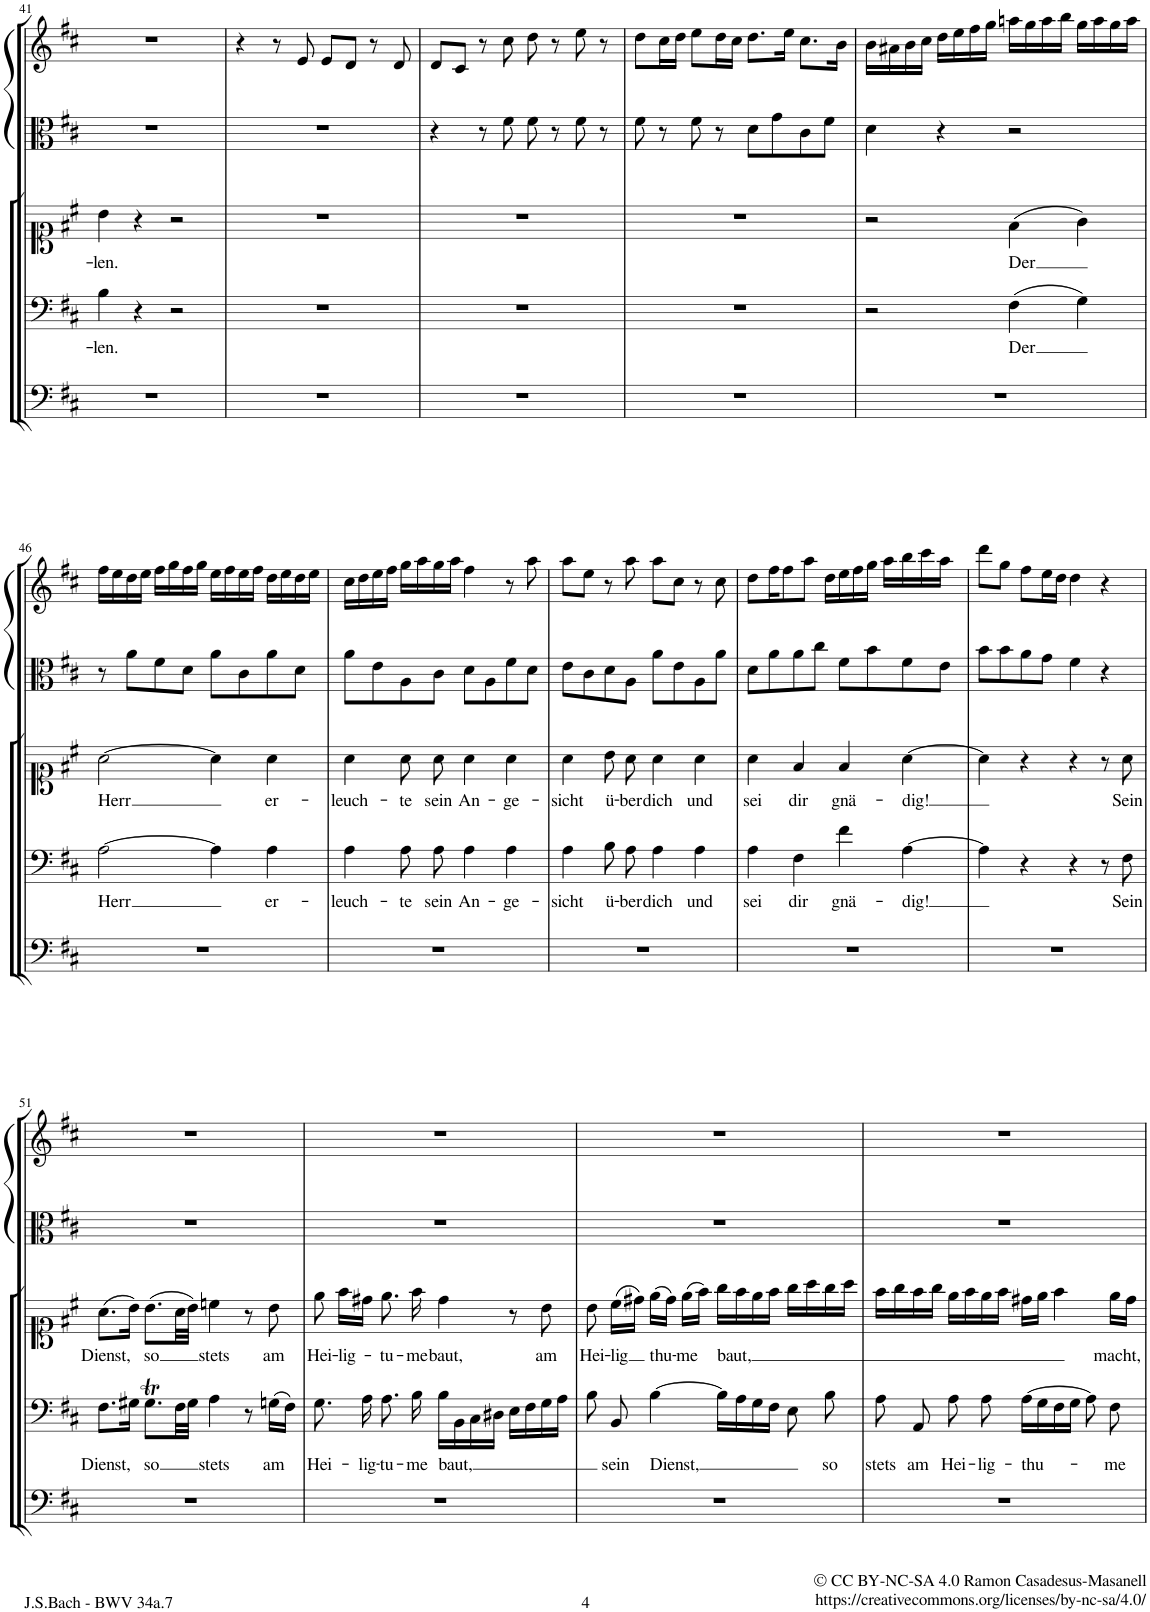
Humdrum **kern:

**kern	**kern	**text	**kern	**text	**kern	**kern
*part5	*part4	*part4	*part3	*part3	*part2	*part1
*staff5	*staff4	*staff4	*staff3	*staff3	*staff2	*staff1
*I"Continuo	*I"Basso	*	*I"Soprano	*	*I"Viola	*I"Violino I
*	*	*	*	*	*I'Vla	*I'Vln
!!LO:PB:g=z
*clefF4	*clefF4	*	*clefC1	*	*clefC3	*clefG2
*k[f#c#]	*k[f#c#]	*	*k[f#c#]	*	*k[f#c#]	*k[f#c#]
*M4/4	*M4/4	*	*M4/4	*	*M4/4	*M4/4
*met(c)	*met(c)	*	*met(c)	*	*met(c)	*met(c)
=41	=41	=41	=41	=41	=41	=41
!	!	!LO:LY:b	!	!LO:LY:b	!	!
1r	4B\	-len.	4b\	-len.	1r	1r
.	4r	.	4r	.	.	.
.	2r	.	2r	.	.	.
=42	=42	=42	=42	=42	=42	=42
1r	1r	.	1r	.	1r	4r
.	.	.	.	.	.	8r
.	.	.	.	.	.	8e/
.	.	.	.	.	.	8e/L
.	.	.	.	.	.	8d/J
.	.	.	.	.	.	8r
.	.	.	.	.	.	8d/
=43	=43	=43	=43	=43	=43	=43
1r	1r	.	1r	.	4r	8d/L
.	.	.	.	.	.	8c#/J
.	.	.	.	.	8r	8r
.	.	.	.	.	8f#\	8cc#\
.	.	.	.	.	8f#\	8dd\
.	.	.	.	.	8r	8r
.	.	.	.	.	8f#\	8ee\
.	.	.	.	.	8r	8r
=44	=44	=44	=44	=44	=44	=44
1r	1r	.	1r	.	8f#\	8dd\L
.	.	.	.	.	8r	16cc#\L
.	.	.	.	.	.	16dd\JJ
.	.	.	.	.	8f#\	8ee\L
.	.	.	.	.	8r	16dd\L
.	.	.	.	.	.	16cc#\JJ
.	.	.	.	.	8d\L	8.dd\L
.	.	.	.	.	8g\	.
.	.	.	.	.	.	16ee\Jk
.	.	.	.	.	8c#\	8.cc#\L
.	.	.	.	.	8f#\J	.
.	.	.	.	.	.	16b\Jk
=45	=45	=45	=45	=45	=45	=45
1r	2r	.	2r	.	4d\	16b\LL
.	.	.	.	.	.	16a#X\
.	.	.	.	.	.	16b\
.	.	.	.	.	.	16cc#\JJ
.	.	.	.	.	4r	16dd\LL
.	.	.	.	.	.	16ee\
.	.	.	.	.	.	16ff#\
.	.	.	.	.	.	16gg\JJ
!	!	!LO:LY:b	!	!LO:LY:b	!	!
.	(4F#\	Der	(4f#\	Der	2r	16aan\LL
.	.	.	.	.	.	16gg\
.	.	.	.	.	.	16aa\
.	.	.	.	.	.	16bb\JJ
.	4G\)	.	4g\)	.	.	16gg\LL
.	.	.	.	.	.	16aa\
.	.	.	.	.	.	16gg\
.	.	.	.	.	.	16aa\JJ
!!LO:LB:g=z
=46	=46	=46	=46	=46	=46	=46
!	!	!LO:LY:b	!	!LO:LY:b	!	!
1r	[>2A\	Herr	[>2a\	-Herr	8r	16ff#\LL
.	.	.	.	.	.	16ee\
.	.	.	.	.	8a\L	16dd\
.	.	.	.	.	.	16ee\JJ
.	.	.	.	.	8f#\	16ff#\LL
.	.	.	.	.	.	16gg\
.	.	.	.	.	8d\J	16ff#\
.	.	.	.	.	.	16gg\JJ
.	4A\]	.	4a\]	.	8a\L	16ee\LL
.	.	.	.	.	.	16ff#\
.	.	.	.	.	8c#\	16ee\
.	.	.	.	.	.	16ff#\JJ
!	!	!LO:LY:b	!	!LO:LY:b	!	!
.	4A\	er-	4a\	er-	8a\	16dd\LL
.	.	.	.	.	.	16ee\
.	.	.	.	.	8d\J	16dd\
.	.	.	.	.	.	16ee\JJ
=47	=47	=47	=47	=47	=47	=47
!	!	!LO:LY:b	!	!LO:LY:b	!	!
1r	4A\	-leuch-	4a\	-leuch-	8a\L	16cc#\LL
.	.	.	.	.	.	16dd\
.	.	.	.	.	8e\	16ee\
.	.	.	.	.	.	16ff#\JJ
!	!	!LO:LY:b	!	!LO:LY:b	!	!
.	8A\	-te	8a\	-te	8A\	16gg\LL
.	.	.	.	.	.	16aa\
!	!	!LO:LY:b	!	!LO:LY:b	!	!
.	8A\	sein	8a\	sein	8c#\J	16gg\
.	.	.	.	.	.	16aa\JJ
!	!	!LO:LY:b	!	!LO:LY:b	!	!
.	4A\	An-	4a\	An-	8d\L	4ff#\
.	.	.	.	.	8A\	.
!	!	!LO:LY:b	!	!LO:LY:b	!	!
.	4A\	-ge-	4a\	-ge-	8f#\	8r
.	.	.	.	.	8d\J	8aa\
=48	=48	=48	=48	=48	=48	=48
!	!	!LO:LY:b	!	!LO:LY:b	!	!
1r	4A\	-sicht	4a\	-sicht	8e\L	8aa\L
.	.	.	.	.	8c#\	8ee\J
!	!	!LO:LY:b	!	!LO:LY:b	!	!
.	8B\	ü-	8b\	ü-	8d\	8r
!	!	!LO:LY:b	!	!LO:LY:b	!	!
.	8A\	-ber	8a\	-ber	8A\J	8aa\
!	!	!LO:LY:b	!	!LO:LY:b	!	!
.	4A\	dich	4a\	dich	8a\L	8aa\L
.	.	.	.	.	8e\	8cc#\J
!	!	!LO:LY:b	!	!LO:LY:b	!	!
.	4A\	und	4a\	und	8A\	8r
.	.	.	.	.	8a\J	8cc#\
=49	=49	=49	=49	=49	=49	=49
!	!	!LO:LY:b	!	!LO:LY:b	!	!
1r	4A\	sei	4a\	sei	8d\L	8dd\L
.	.	.	.	.	8a\	16ff#\K
.	.	.	.	.	.	8ff#\
!	!	!LO:LY:b	!	!LO:LY:b	!	!
.	4F#\	dir	4f#/	dir	8a\	.
.	.	.	.	.	.	8aa\J
.	.	.	.	.	8cc#\J	.
.	.	.	.	.	.	16dd\LL
!	!	!LO:LY:b	!	!LO:LY:b	!	!
.	4f#\	gnä-	4f#/	gnä-	8f#\L	16ee\
.	.	.	.	.	.	16ff#\
.	.	.	.	.	8b\	16gg\JJ
.	.	.	.	.	.	16aa\LL
!	!	!LO:LY:b	!	!LO:LY:b	!	!
.	[>4A\	-dig!	[>4a\	-dig!	8f#\	16bb\
.	.	.	.	.	.	16ccc#\
.	.	.	.	.	8e\J	16aa\JJ
.	.	.	.	.	.	16ryy
=50	=50	=50	=50	=50	=50	=50
1r	4A\]	.	4a\]	.	8b\L	8ddd\L
.	.	.	.	.	8b\	8gg\J
.	4r	.	4r	.	8a\	8ff#\L
.	.	.	.	.	8g\J	16ee\L
.	.	.	.	.	.	16dd\JJ
.	4r	.	4r	.	4f#\	4dd\
.	8r	.	8r	.	4r	4r
!	!	!LO:LY:b	!	!LO:LY:b	!	!
.	8F#\	Sein	8a\	Sein	.	.
!!LO:LB:g=z
=51	=51	=51	=51	=51	=51	=51
!	!	!LO:LY:b	!	!LO:LY:b	!	!
1r	8.F#\L	Dienst,	(8.a\L	Dienst,	1r	1r
.	16G#X\Jk	.	16b\Jk)	.	.	.
!	!	!LO:LY:b	!	!LO:LY:b	!	!
.	8.G#t\L	so	(8.b\L	so	.	.
.	32F#\LL	.	32a\LL	.	.	.
.	32G#\JJJ	.	32b\JJJ)	.	.	.
!	!	!LO:LY:b	!	!LO:LY:b	!	!
.	4A\	stets	4ccn\	stets	.	.
.	8r	.	8r	.	.	.
!	!	!LO:LY:b	!	!LO:LY:b	!	!
.	(16Gn\LL	am	8b\	am	.	.
.	16F#\JJ)	.	.	.	.	.
=52	=52	=52	=52	=52	=52	=52
!	!	!LO:LY:b	!	!LO:LY:b	!	!
1r	8.G\	Hei-	8ee\	Hei-	1r	1r
!	!	!	!	!LO:LY:b	!	!
.	.	.	16ff#\LL	-lig-	.	.
!	!	!LO:LY:b	!	!	!	!
.	16A\	-lig-	16dd#X\JJ	.	.	.
!	!	!LO:LY:b	!	!LO:LY:b	!	!
.	8.A\	-tu-	8.ee\	-tu-	.	.
!	!	!LO:LY:b	!	!LO:LY:b	!	!
.	16B\	-me	16ff#\	-me	.	.
!	!	!LO:LY:b	!	!LO:LY:b	!	!
.	16B\LL	baut,	4dd#\	baut,	.	.
.	16BB\	.	.	.	.	.
.	16C#\	.	.	.	.	.
.	16D#X\JJ	.	.	.	.	.
.	16E\LL	.	8r	.	.	.
.	16F#\	.	.	.	.	.
!	!	!	!	!LO:LY:b	!	!
.	16G\	.	8b\	am	.	.
.	16A\JJ	.	.	.	.	.
=53	=53	=53	=53	=53	=53	=53
!	!	!	!	!LO:LY:b	!	!
1r	8B\	.	8b\	Hei-	1r	1r
!	!	!LO:LY:b	!	!LO:LY:b	!	!
.	8BB/	sein	(16cc#\LL	-lig	.	.
.	.	.	16dd#X\JJ)	.	.	.
!	!	!LO:LY:b	!	!LO:LY:b	!	!
.	[>4B\	Dienst,	(16ee\LL	thu-	.	.
.	.	.	16dd#\JJ)	.	.	.
!	!	!	!	!LO:LY:b	!	!
.	.	.	(16ee\LL	-me	.	.
.	.	.	16ff#\JJ)	.	.	.
!	!	!	!	!LO:LY:b	!	!
.	16B\LL]	.	16gg\LL	baut,	.	.
.	16A\	.	16ff#\	.	.	.
.	16G\	.	16ee\	.	.	.
.	16F#\JJ	.	16ff#\JJ	.	.	.
.	8E\	.	16gg\LL	.	.	.
.	.	.	16aa\	.	.	.
!	!	!LO:LY:b	!	!	!	!
.	8B\	so	16gg\	.	.	.
.	.	.	16aa\JJ	.	.	.
=54	=54	=54	=54	=54	=54	=54
!	!	!LO:LY:b	!	!	!	!
1r	8A\	stets	16ff#\LL	.	1r	1r
.	.	.	16gg\	.	.	.
!	!	!LO:LY:b	!	!	!	!
.	8AA/	am	16ff#\	.	.	.
.	.	.	16gg\JJ	.	.	.
!	!	!LO:LY:b	!	!	!	!
.	8A\	Hei-	16ee\LL	.	.	.
.	.	.	16ff#\	.	.	.
!	!	!LO:LY:b	!	!	!	!
.	8A\	-lig-	16ee\	.	.	.
.	.	.	16ff#\JJ	.	.	.
!	!	!LO:LY:b	!	!	!	!
.	[>16A\LL	-thu-	16dd#X\LL	.	.	.
.	16G\	.	16ee\JJ	.	.	.
.	16F#\	.	4ff#\	.	.	.
.	16G\JJ	.	.	.	.	.
.	8A\]	.	.	.	.	.
!	!	!LO:LY:b	!	!LO:LY:b	!	!
.	8F#\	me	16ee\LL	macht,	.	.
.	.	.	16dd#\JJ	.	.	.
=	=	=	=	=	=	=
*-	*-	*-	*-	*-	*-	*-
